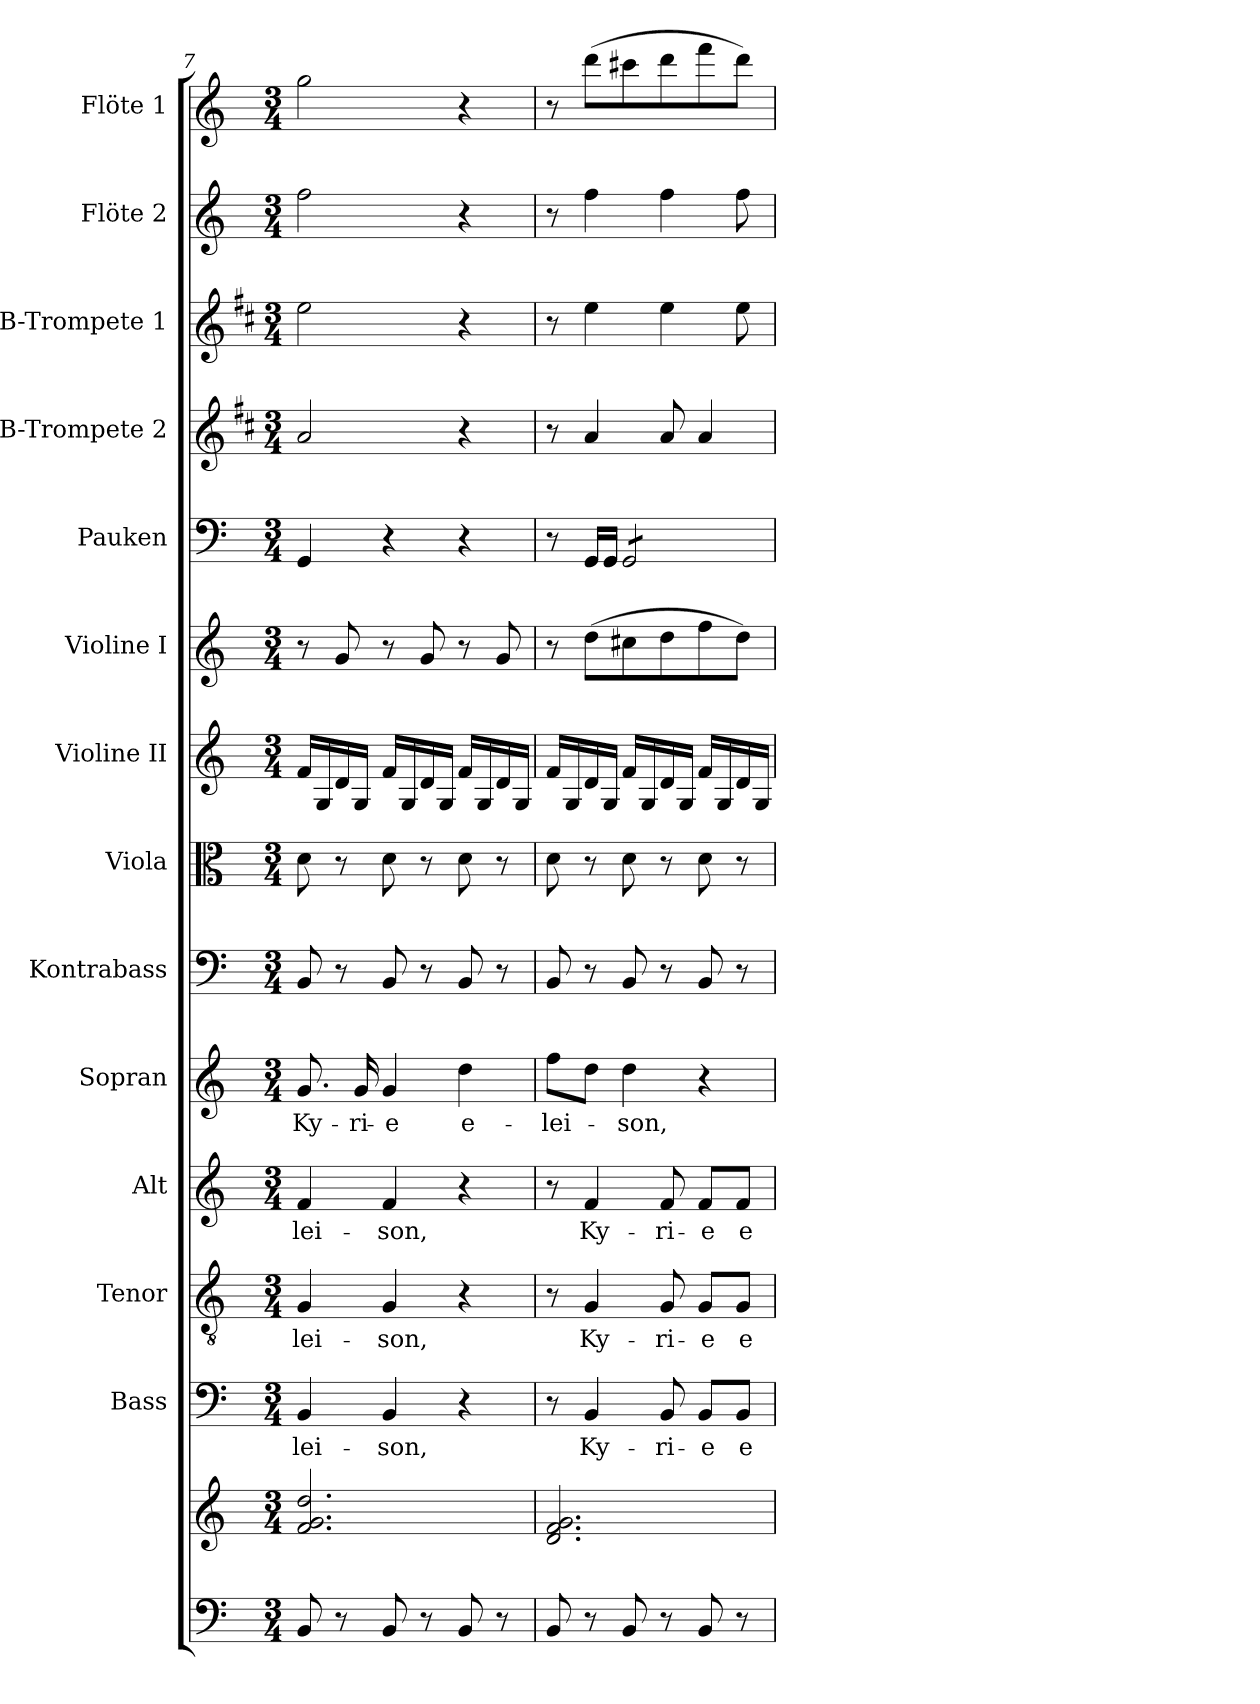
**kern	**kern	**kern	**text	**kern	**text	**kern	**text	**kern	**text	**kern	**kern	**kern	**kern	**kern	**kern	**kern	**kern	**kern
*part14	*part14	*part13	*part13	*part12	*part12	*part11	*part11	*part10	*part10	*part9	*part8	*part7	*part6	*part5	*part4	*part3	*part2	*part1
*staff15	*staff14	*staff13	*staff13	*staff12	*staff12	*staff11	*staff11	*staff10	*staff10	*staff9	*staff8	*staff7	*staff6	*staff5	*staff4	*staff3	*staff2	*staff1
*	*	*I"Bass	*	*I"Tenor	*	*I"Alt	*	*I"Sopran	*	*I"Kontrabass	*I"Viola	*I"Violine II	*I"Violine I	*I"Pauken	*I"B-Trompete 2	*I"B-Trompete 1	*I"Flöte 2	*I"Flöte 1
*	*	*I'B.	*	*I'T.	*	*I'A.	*	*I'S.	*	*I'Kb.	*I'Vla.	*I'Vl. II	*I'Vl. I	*I'Pk.	*I'B Trp. 2	*I'B Trp. 1	*I'Fl. 2	*I'Fl. 1
*clefF4	*clefG2	*clefF4	*	*clefGv2	*	*clefG2	*	*clefG2	*	*clefF4	*clefC3	*clefG2	*clefG2	*clefF4	*clefG2	*clefG2	*clefG2	*clefG2
*	*	*	*	*	*	*	*	*	*	*ITrd7c12	*	*	*	*	*ITrd1c2	*ITrd1c2	*	*
*k[]	*k[]	*k[]	*	*k[]	*	*k[]	*	*k[]	*	*k[]	*k[]	*k[]	*k[]	*k[]	*k[]	*k[]	*k[]	*k[]
*C:	*C:	*C:	*	*C:	*	*C:	*	*C:	*	*C:	*C:	*C:	*C:	*C:	*C:	*C:	*C:	*C:
*M3/4	*M3/4	*M3/4	*	*M3/4	*	*M3/4	*	*M3/4	*	*M3/4	*M3/4	*M3/4	*M3/4	*M3/4	*M3/4	*M3/4	*M3/4	*M3/4
=7	=7	=7	=7	=7	=7	=7	=7	=7	=7	=7	=7	=7	=7	=7	=7	=7	=7	=7
!	!	!	!LO:LY:b	!	!LO:LY:b	!	!LO:LY:b	!	!LO:LY:b	!	!	!	!	!	!	!	!	!
8BB/	2.f/ 2.g/ 2.dd/	4BB/	-lei-	4G/	-lei-	4f/	-lei-	8.g/	Ky-	8BBB/	8d\	16f/LL	8r	4GG/	2g/	2dd\	2ff\	2gg\
.	.	.	.	.	.	.	.	.	.	.	.	16G/	.	.	.	.	.	.
8r	.	.	.	.	.	.	.	.	.	8r	8r	16d/	8g/	.	.	.	.	.
!	!	!	!	!	!	!	!	!	!LO:LY:b	!	!	!	!	!	!	!	!	!
.	.	.	.	.	.	.	.	16g/	-ri-	.	.	16G/JJ	.	.	.	.	.	.
!	!	!	!LO:LY:b	!	!LO:LY:b	!	!LO:LY:b	!	!LO:LY:b	!	!	!	!	!	!	!	!	!
8BB/	.	4BB/	-son,	4G/	-son,	4f/	-son,	4g/	-e	8BBB/	8d\	16f/LL	8r	4r	.	.	.	.
.	.	.	.	.	.	.	.	.	.	.	.	16G/	.	.	.	.	.	.
8r	.	.	.	.	.	.	.	.	.	8r	8r	16d/	8g/	.	.	.	.	.
.	.	.	.	.	.	.	.	.	.	.	.	16G/JJ	.	.	.	.	.	.
!	!	!	!	!	!	!	!	!	!LO:LY:b	!	!	!	!	!	!	!	!	!
8BB/	.	4r	.	4r	.	4r	.	4dd\	e-	8BBB/	8d\	16f/LL	8r	4r	4r	4r	4r	4r
.	.	.	.	.	.	.	.	.	.	.	.	16G/	.	.	.	.	.	.
8r	.	.	.	.	.	.	.	.	.	8r	8r	16d/	8g/	.	.	.	.	.
.	.	.	.	.	.	.	.	.	.	.	.	16G/JJ	.	.	.	.	.	.
=8	=8	=8	=8	=8	=8	=8	=8	=8	=8	=8	=8	=8	=8	=8	=8	=8	=8	=8
!	!	!	!	!	!	!	!	!	!LO:LY:b	!	!	!	!	!	!	!	!	!
8BB/	2.d/ 2.f/ 2.g/	8r	.	8r	.	8r	.	8ff\L	-lei-	8BBB/	8d\	16f/LL	8r	8r	8r	8r	8r	8r
.	.	.	.	.	.	.	.	.	.	.	.	16G/	.	.	.	.	.	.
!	!	!	!LO:LY:b	!	!LO:LY:b	!	!LO:LY:b	!	!	!	!	!	!	!	!	!	!	!
8r	.	4BB/	Ky-	4G/	Ky-	4f/	Ky-	8dd\J	.	8r	8r	16d/	(>8dd\L	16GG/LL	4g/	4dd\	4ff\	(>8ddd\L
.	.	.	.	.	.	.	.	.	.	.	.	16G/JJ	.	16GG/JJ	.	.	.	.
!	!	!	!	!	!	!	!	!	!LO:LY:b	!	!	!	!	!	!	!	!	!
*	*	*	*	*	*	*	*	*	*	*	*	*	*	*tremolo	*	*	*	*
8BB/	.	.	.	.	.	.	.	4dd\	-son,	8BBB/	8d\	16f/LL	8cc#X\	8GG/L	.	.	.	8ccc#X\
.	.	.	.	.	.	.	.	.	.	.	.	16G/	.	.	.	.	.	.
!	!	!	!LO:LY:b	!	!LO:LY:b	!	!LO:LY:b	!	!	!	!	!	!	!	!	!	!	!
8r	.	8BB/	-ri-	8G/	-ri-	8f/	-ri-	.	.	8r	8r	16d/	8dd\	8GG/	8g/	4dd\	4ff\	8ddd\
.	.	.	.	.	.	.	.	.	.	.	.	16G/JJ	.	.	.	.	.	.
!	!	!	!LO:LY:b	!	!LO:LY:b	!	!LO:LY:b	!	!	!	!	!	!	!	!	!	!	!
8BB/	.	8BB/L	-e	8G/L	-e	8f/L	-e	4r	.	8BBB/	8d\	16f/LL	8ff\	8GG/	4g/	.	.	8fff\
.	.	.	.	.	.	.	.	.	.	.	.	16G/	.	.	.	.	.	.
!	!	!	!LO:LY:b	!	!LO:LY:b	!	!LO:LY:b	!	!	!	!	!	!	!	!	!	!	!
8r	.	8BB/J	e-	8G/J	e-	8f/J	e-	.	.	8r	8r	16d/	8dd\J)	8GG/J	.	8dd\	8ff\	8ddd\J)
*	*	*	*	*	*	*	*	*	*	*	*	*	*	*Xtremolo	*	*	*	*
.	.	.	.	.	.	.	.	.	.	.	.	16G/JJ	.	.	.	.	.	.
=	=	=	=	=	=	=	=	=	=	=	=	=	=	=	=	=	=	=
*-	*-	*-	*-	*-	*-	*-	*-	*-	*-	*-	*-	*-	*-	*-	*-	*-	*-	*-
